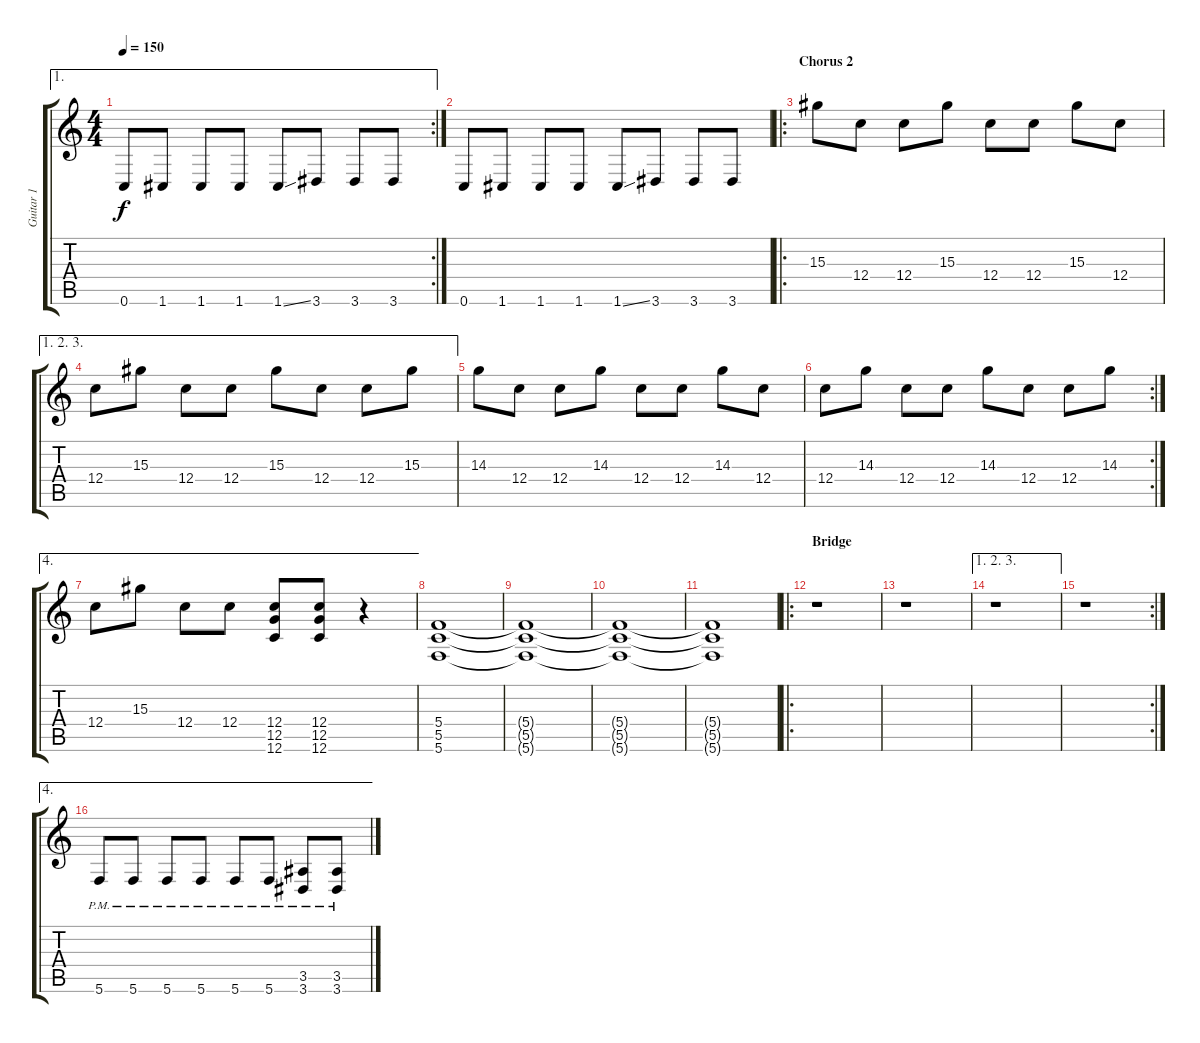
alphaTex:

\track ("Guitar 1" "Guitar 1") {instrument distortionguitar}
\staff {score tabs}
\tuning (D4 A3 F3 C3 G2 C2) {hide}
\ae 1
\rc 2
\ts (4 4)
\tempo 150
\clef g2
\ks c
0.6.8{dy f} 1.6.8 1.6.8 1.6.8 1.6{ss}.8 3.6.8 3.6.8 3.6.8 |
0.6.8 1.6.8 1.6.8 1.6.8 1.6{ss}.8 3.6.8 3.6.8 3.6.8 |
\ro
\section ("" "Chorus 2")
15.3.8 12.4.8 12.4.8 15.3.8 12.4.8 12.4.8 15.3.8 12.4.8 |
\ae (1 2 3)
12.4.8 15.3.8 12.4.8 12.4.8 15.3.8 12.4.8 12.4.8 15.3.8 |
14.3.8 12.4.8 12.4.8 14.3.8 12.4.8 12.4.8 14.3.8 12.4.8 |
\rc 2
12.4.8 14.3.8 12.4.8 12.4.8 14.3.8 12.4.8 12.4.8 14.3.8 |
\ae 4
12.4.8 15.3.8 12.4.8 12.4.8 (12.4 12.5 12.6).8 (12.4 12.5 12.6).8 r.4 |
(5.4 5.5 5.6).1 |
(5.4{t} 5.5{t} 5.6{t}).1 |
(5.4{t} 5.5{t} 5.6{t}).1 |
(5.4{t} 5.5{t} 5.6{t}).1 |
\ro
\section ("" "Bridge")
r.1 |
r.1 |
\ae (1 2 3)
r.1 |
\rc 2
r.1 |
\ae 4
5.6{pm}.8 5.6{pm}.8 5.6{pm}.8 5.6{pm}.8 5.6{pm}.8 5.6{pm}.8 (3.5{pm} 3.6{pm}).8 (3.5{pm} 3.6{pm}).8
